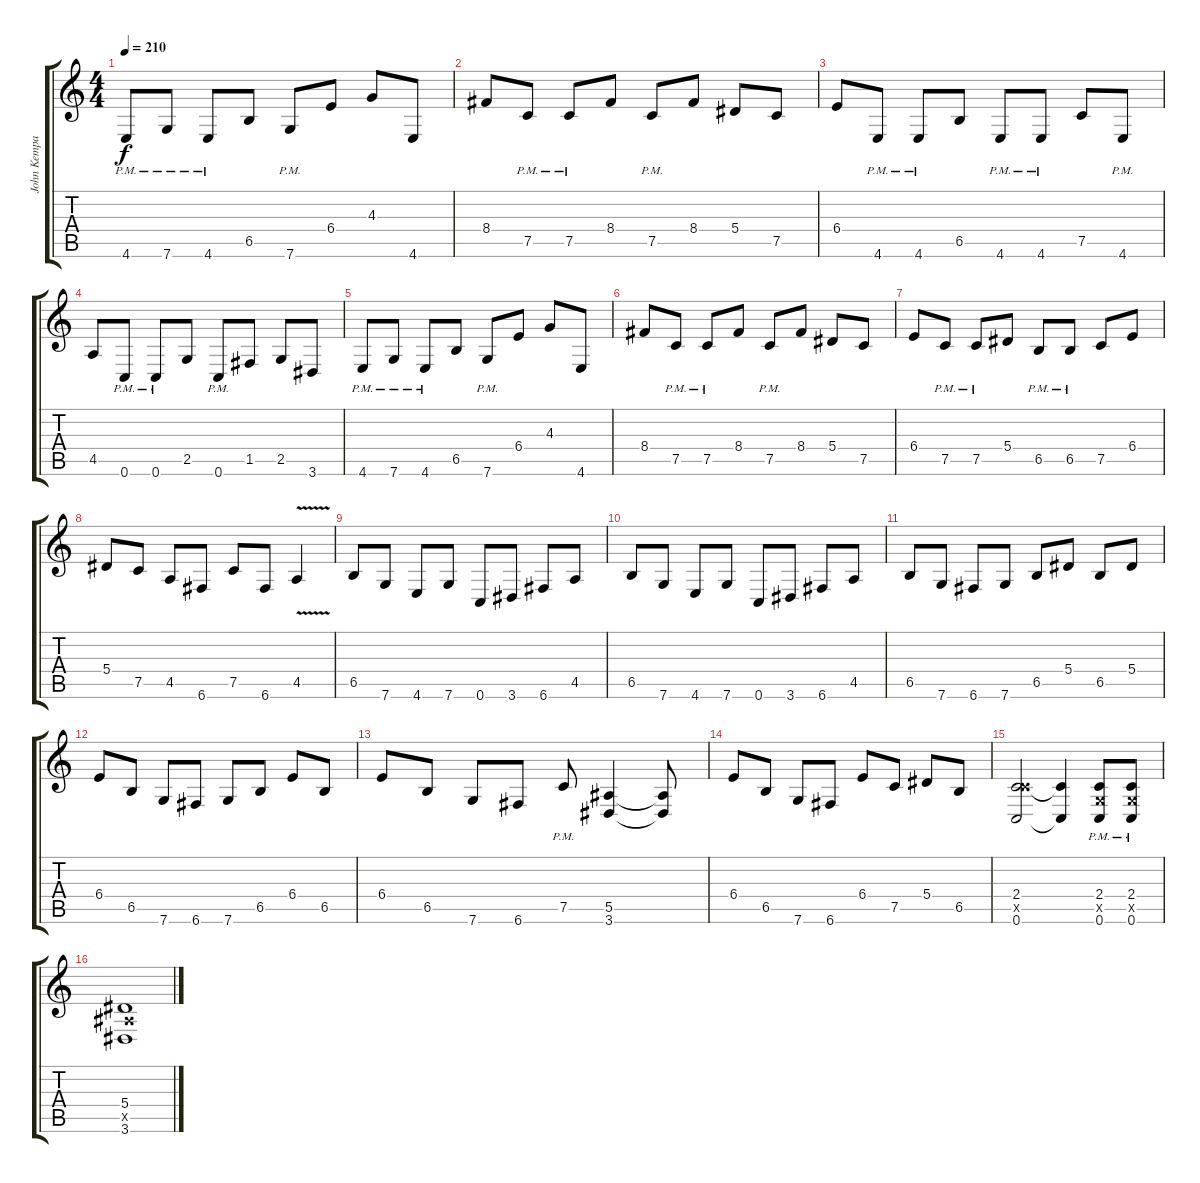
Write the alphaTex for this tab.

\track ("John Kempainen" "John Kempa") {instrument distortionguitar}
\staff {score tabs}
\tuning (C4 G3 Eb3 Bb2 F2 C2) {hide}
\ts (4 4)
\tempo 210
\clef g2
\ks c
4.6{pm}.8{dy f} 7.6{pm}.8 4.6{pm}.8 6.5.8 7.6{pm}.8 6.4.8 4.3.8 4.6.8 |
8.4.8 7.5{pm}.8 7.5{pm}.8 8.4.8 7.5{pm}.8 8.4.8 5.4.8 7.5.8 |
6.4.8 4.6{pm}.8 4.6{pm}.8 6.5.8 4.6{pm}.8 4.6{pm}.8 7.5.8 4.6{pm}.8 |
4.5.8 0.6{pm}.8 0.6{pm}.8 2.5.8 0.6{pm}.8 1.5.8 2.5.8 3.6.8 |
4.6{pm}.8 7.6{pm}.8 4.6{pm}.8 6.5.8 7.6{pm}.8 6.4.8 4.3.8 4.6.8 |
8.4.8 7.5{pm}.8 7.5{pm}.8 8.4.8 7.5{pm}.8 8.4.8 5.4.8 7.5.8 |
6.4.8 7.5{pm}.8 7.5{pm}.8 5.4.8 6.5{pm}.8 6.5{pm}.8 7.5.8 6.4.8 |
5.4.8 7.5.8 4.5.8 6.6.8 7.5.8 6.6.8 4.5{v}.4 |
6.5.8 7.6.8 4.6.8 7.6.8 0.6.8 3.6.8 6.6.8 4.5.8 |
6.5.8 7.6.8 4.6.8 7.6.8 0.6.8 3.6.8 6.6.8 4.5.8 |
6.5.8 7.6.8 6.6.8 7.6.8 6.5.8 5.4.8 6.5.8 5.4.8 |
6.4.8 6.5.8 7.6.8 6.6.8 7.6.8 6.5.8 6.4.8 6.5.8 |
6.4.8 6.5.8 7.6.8 6.6.8 7.5{pm}.8 (5.5 3.6).4 (5.5{t} 3.6{t}).8 |
6.4.8 6.5.8 7.6.8 6.6.8 6.4.8 7.5.8 5.4.8 6.5.8 |
(2.4 7.5{x} 0.6).2 (2.4{t} 0.6{t}).4 (2.4{pm} 2.5{x} 0.6{pm}).8 (2.4{pm} 2.5{x} 0.6{pm}).8 |
(5.4 5.5{x} 3.6).1
